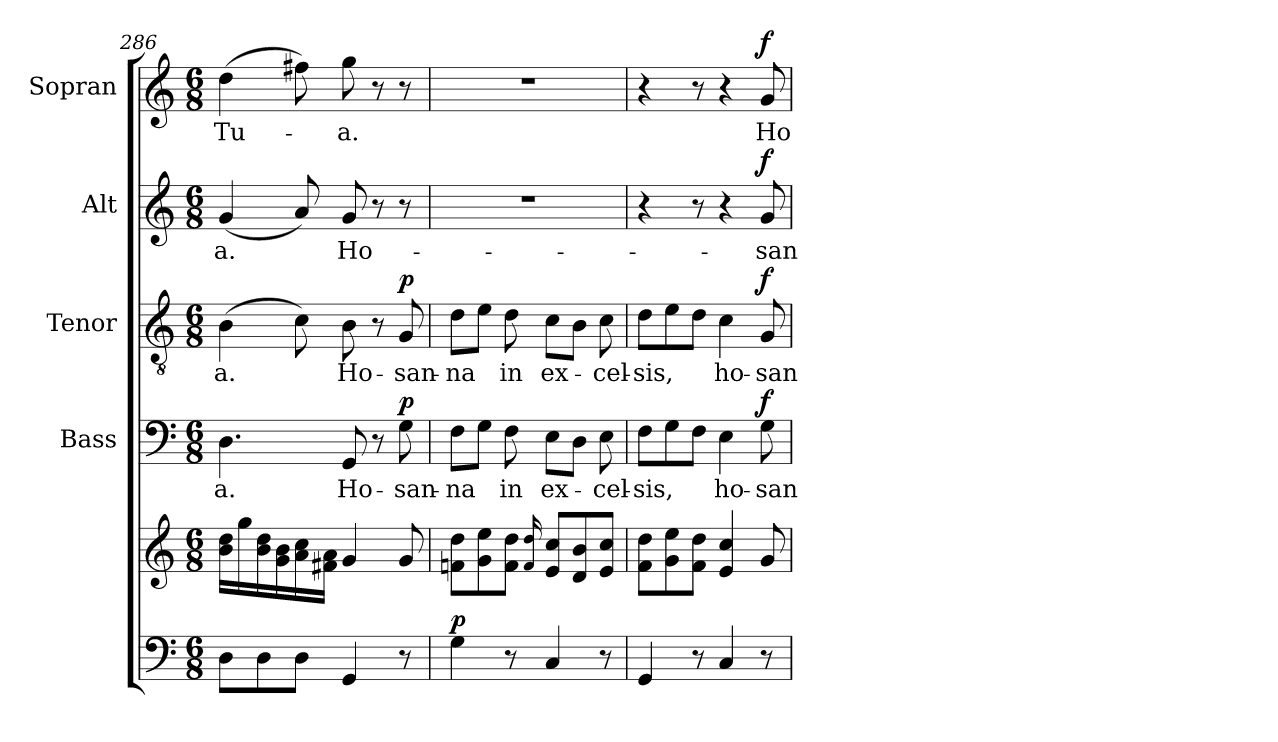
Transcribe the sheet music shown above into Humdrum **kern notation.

**kern	**kern	**dynam	**kern	**text	**dynam	**kern	**text	**dynam	**kern	**text	**dynam	**kern	**text	**dynam
*part5	*part5	*part5	*part4	*part4	*part4	*part3	*part3	*part3	*part2	*part2	*part2	*part1	*part1	*part1
*staff6	*staff5	*staff5/6	*staff4	*staff4	*staff4	*staff3	*staff3	*staff3	*staff2	*staff2	*staff2	*staff1	*staff1	*staff1
*	*	*	*I"Bass	*	*	*I"Tenor	*	*	*I"Alt	*	*	*I"Sopran	*	*
*	*	*	*I'B.	*	*	*I'T.	*	*	*I'A.	*	*	*I'S.	*	*
*clefF4	*clefG2	*	*clefF4	*	*	*clefGv2	*	*	*clefG2	*	*	*clefG2	*	*
*k[]	*k[]	*	*k[]	*	*	*k[]	*	*	*k[]	*	*	*k[]	*	*
*C:	*C:	*	*C:	*	*	*C:	*	*	*C:	*	*	*C:	*	*
*M6/8	*M6/8	*	*M6/8	*	*	*M6/8	*	*	*M6/8	*	*	*M6/8	*	*
=286	=286	=286	=286	=286	=286	=286	=286	=286	=286	=286	=286	=286	=286	=286
!	!	!	!	!LO:LY:b	!	!	!LO:LY:b	!	!	!LO:LY:b	!	!	!LO:LY:b	!
8D\L	16b\ 16dd\LL	.	4.D\	-a.	.	(>4B\	-a.	.	(<4g/	-a.	.	(>4dd\	Tu-	.
.	16gg\	.	.	.	.	.	.	.	.	.	.	.	.	.
8D\	16b\ 16dd\	.	.	.	.	.	.	.	.	.	.	.	.	.
.	16g\ 16b\	.	.	.	.	.	.	.	.	.	.	.	.	.
8D\J	16a\ 16cc\	.	.	.	.	8c\)	.	.	8a/)	.	.	8ff#X\)	.	.
.	16f#X\ 16a\JJ	.	.	.	.	.	.	.	.	.	.	.	.	.
!	!	!	!	!LO:LY:b	!	!	!LO:LY:b	!	!	!LO:LY:b	!	!	!LO:LY:b	!
4GG/	4g/	.	8GG/	Ho-	.	8B\	Ho-	.	8g/	Ho-	.	8gg\	-a.	.
.	.	.	8r	.	.	8r	.	.	8r	.	.	8r	.	.
!	!	!	!	!LO:LY:b	!LO:DY:a	!	!LO:LY:b	!LO:DY:a	!	!	!	!	!	!
8r	8g/	.	8G\	-san-	p	8G/	-san-	p	8r	.	.	8r	.	.
=287	=287	=287	=287	=287	=287	=287	=287	=287	=287	=287	=287	=287	=287	=287
!	!	!LO:DY:a=2	!	!LO:LY:b	!	!	!LO:LY:b	!	!	!	!	!	!	!
4G\	8fn\ 8dd\L	p	8F\L	-na	.	8d\L	-na	.	2.r	.	.	2.r	.	.
.	8g\ 8ee\	.	8G\J	.	.	8e\J	.	.	.	.	.	.	.	.
!	!	!	!	!LO:LY:b	!	!	!LO:LY:b	!	!	!	!	!	!	!
8r	8f\ 8dd\J	.	8F\	in	.	8d\	in	.	.	.	.	.	.	.
.	16qqf/ 16qqdd/	.	.	.	.	.	.	.	.	.	.	.	.	.
!	!	!	!	!LO:LY:b	!	!	!LO:LY:b	!	!	!	!	!	!	!
4C/	8e/ 8cc/L	.	8E\L	ex-	.	8c\L	ex-	.	.	.	.	.	.	.
.	8d/ 8b/	.	8D\J	.	.	8B\J	.	.	.	.	.	.	.	.
!	!	!	!	!LO:LY:b	!	!	!LO:LY:b	!	!	!	!	!	!	!
8r	8e/ 8cc/J	.	8E\	-cel-	.	8c\	-cel-	.	.	.	.	.	.	.
=288	=288	=288	=288	=288	=288	=288	=288	=288	=288	=288	=288	=288	=288	=288
!	!	!	!	!LO:LY:b	!	!	!LO:LY:b	!	!	!	!	!	!	!
4GG/	8f\ 8dd\L	.	8F\L	-sis,	.	8d\L	-sis,	.	4r	.	.	4r	.	.
.	8g\ 8ee\	.	8G\	.	.	8e\	.	.	.	.	.	.	.	.
8r	8f\ 8dd\J	.	8F\J	.	.	8d\J	.	.	8r	.	.	8r	.	.
!	!	!	!	!LO:LY:b	!	!	!LO:LY:b	!	!	!	!	!	!	!
4C/	4e/ 4cc/	.	4E\	ho-	.	4c\	ho-	.	4r	.	.	4r	.	.
!	!	!	!	!LO:LY:b	!LO:DY:a	!	!LO:LY:b	!LO:DY:a	!	!LO:LY:b	!LO:DY:a	!	!LO:LY:b	!LO:DY:a
8r	8g/	.	8G\	-san-	f	8G/	-san-	f	8g/	-san-	f	8g/	Ho-	f
=	=	=	=	=	=	=	=	=	=	=	=	=	=	=
*-	*-	*-	*-	*-	*-	*-	*-	*-	*-	*-	*-	*-	*-	*-
